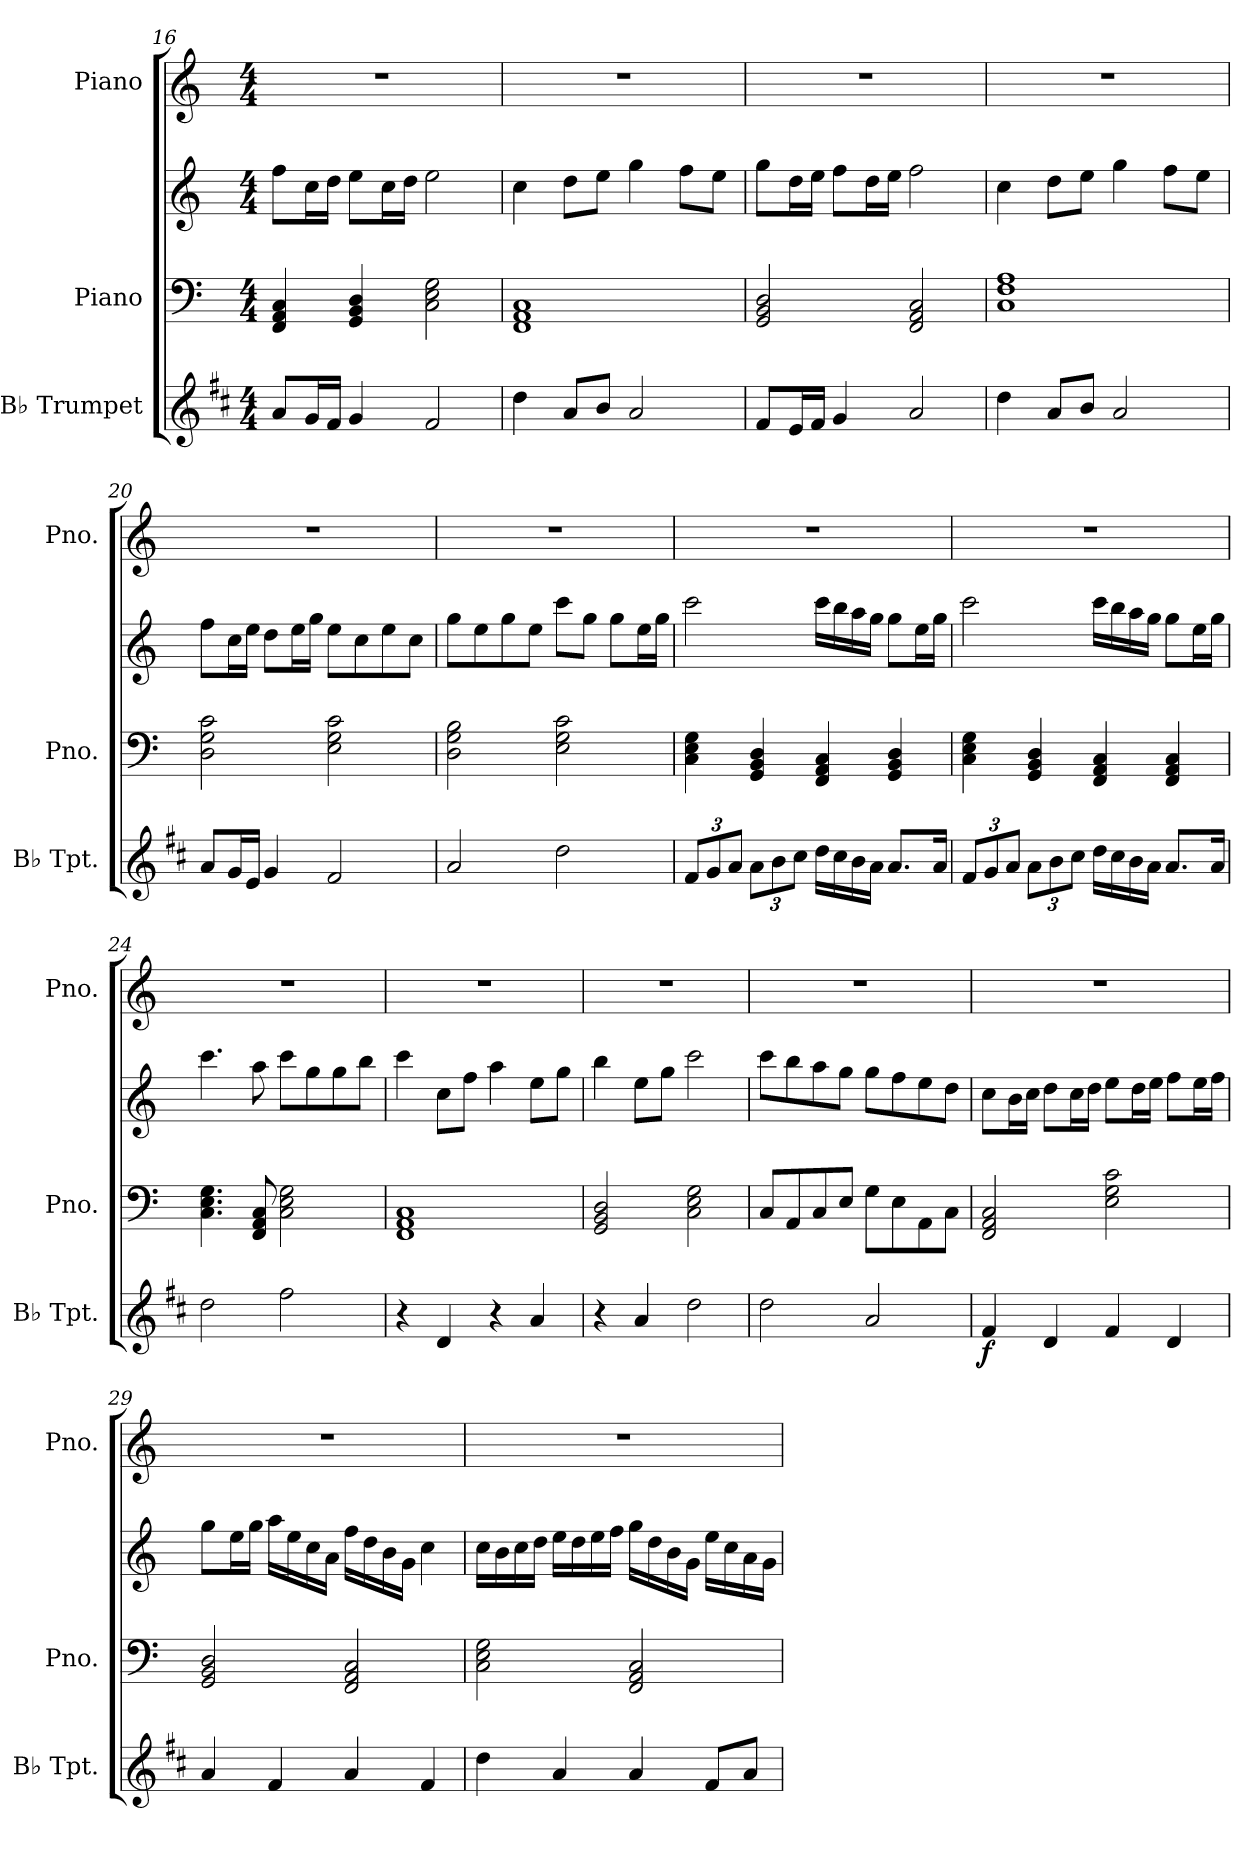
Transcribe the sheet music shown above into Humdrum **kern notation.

**kern	**dynam	**kern	**kern	**kern
*part3	*part3	*part2	*part2	*part1
*staff4	*staff4	*staff3	*staff2	*staff1
*I"B♭ Trumpet	*	*I"Piano	*	*I"Piano
*I'B♭ Tpt.	*	*I'Pno.	*	*I'Pno.
*clefG2	*	*clefF4	*clefG2	*clefG2
*ITrd1c2	*	*	*	*
*k[]	*	*k[]	*k[]	*k[]
*M4/4	*	*M4/4	*M4/4	*M4/4
=16	=16	=16	=16	=16
8g/L	.	4FF/ 4AA/ 4C/	8ff\L	1r
16f/L	.	.	16cc\L	.
16e/JJ	.	.	16dd\JJ	.
4f/	.	4GG/ 4BB/ 4D/	8ee\L	.
.	.	.	16cc\L	.
.	.	.	16dd\JJ	.
2e/	.	2C\ 2E\ 2G\	2ee\	.
=17	=17	=17	=17	=17
4cc\	.	1FF 1AA 1C	4cc\	1r
8g/L	.	.	8dd\L	.
8a/J	.	.	8ee\J	.
2g/	.	.	4gg\	.
.	.	.	8ff\L	.
.	.	.	8ee\J	.
=18	=18	=18	=18	=18
8e/L	.	2GG/ 2BB/ 2D/	8gg\L	1r
16d/L	.	.	16dd\L	.
16e/JJ	.	.	16ee\JJ	.
4f/	.	.	8ff\L	.
.	.	.	16dd\L	.
.	.	.	16ee\JJ	.
2g/	.	2FF/ 2AA/ 2C/	2ff\	.
=19	=19	=19	=19	=19
4cc\	.	1C 1F 1A	4cc\	1r
8g/L	.	.	8dd\L	.
8a/J	.	.	8ee\J	.
2g/	.	.	4gg\	.
.	.	.	8ff\L	.
.	.	.	8ee\J	.
!!LO:LB:g=z
=20	=20	=20	=20	=20
8g/L	.	2D\ 2G\ 2c\	8ff\L	1r
16f/L	.	.	16cc\L	.
16d/JJ	.	.	16ee\JJ	.
4f/	.	.	8dd\L	.
.	.	.	16ee\L	.
.	.	.	16gg\JJ	.
2e/	.	2E\ 2G\ 2c\	8ee\L	.
.	.	.	8cc\	.
.	.	.	8ee\	.
.	.	.	8cc\J	.
=21	=21	=21	=21	=21
2g/	.	2D\ 2G\ 2B\	8gg\L	1r
.	.	.	8ee\	.
.	.	.	8gg\	.
.	.	.	8ee\J	.
2cc\	.	2E\ 2G\ 2c\	8ccc\L	.
.	.	.	8gg\J	.
.	.	.	8gg\L	.
.	.	.	16ee\L	.
.	.	.	16gg\JJ	.
=22	=22	=22	=22	=22
*Xbrackettup	*	*	*	*
12e/L	.	4C\ 4E\ 4G\	2ccc\	1r
12f/	.	.	.	.
12g/J	.	.	.	.
12g\L	.	4GG/ 4BB/ 4D/	.	.
12a\	.	.	.	.
12b\J	.	.	.	.
16cc\LL	.	4FF/ 4AA/ 4C/	16ccc\LL	.
16b\	.	.	16bb\	.
16a\	.	.	16aa\	.
16g\JJ	.	.	16gg\JJ	.
8.g/L	.	4GG/ 4BB/ 4D/	8gg\L	.
.	.	.	16ee\L	.
16g/Jk	.	.	16gg\JJ	.
!!LO:LB:g=z
=23	=23	=23	=23	=23
12e/L	.	4C\ 4E\ 4G\	2ccc\	1r
12f/	.	.	.	.
12g/J	.	.	.	.
12g\L	.	4GG/ 4BB/ 4D/	.	.
12a\	.	.	.	.
12b\J	.	.	.	.
16cc\LL	.	4FF/ 4AA/ 4C/	16ccc\LL	.
16b\	.	.	16bb\	.
16a\	.	.	16aa\	.
16g\JJ	.	.	16gg\JJ	.
8.g/L	.	4FF/ 4AA/ 4C/	8gg\L	.
.	.	.	16ee\L	.
16g/Jk	.	.	16gg\JJ	.
!!LO:PB:g=z
=24	=24	=24	=24	=24
2cc\	.	4.C\ 4.E\ 4.G\	4.ccc\	1r
.	.	8FF/ 8AA/ 8C/	8aa\	.
2ee\	.	2C\ 2E\ 2G\	8ccc\L	.
.	.	.	8gg\	.
.	.	.	8gg\	.
.	.	.	8bb\J	.
=25	=25	=25	=25	=25
4r	.	1FF 1AA 1C	4ccc\	1r
4c/	.	.	8cc\L	.
.	.	.	8ff\J	.
4r	.	.	4aa\	.
4g/	.	.	8ee\L	.
.	.	.	8gg\J	.
=26	=26	=26	=26	=26
4r	.	2GG/ 2BB/ 2D/	4bb\	1r
4g/	.	.	8ee\L	.
.	.	.	8gg\J	.
2cc\	.	2C\ 2E\ 2G\	2ccc\	.
=27	=27	=27	=27	=27
2cc\	.	8C/L	8ccc\L	1r
.	.	8AA/	8bb\	.
.	.	8C/	8aa\	.
.	.	8E/J	8gg\J	.
2g/	.	8G\L	8gg\L	.
.	.	8E\	8ff\	.
.	.	8AA\	8ee\	.
.	.	8C\J	8dd\J	.
=28	=28	=28	=28	=28
!	!LO:DY:b	!	!	!
4e/	f	2FF/ 2AA/ 2C/	8cc\L	1r
.	.	.	16b\L	.
.	.	.	16cc\JJ	.
4c/	.	.	8dd\L	.
.	.	.	16cc\L	.
.	.	.	16dd\JJ	.
4e/	.	2E\ 2G\ 2c\	8ee\L	.
.	.	.	16dd\L	.
.	.	.	16ee\JJ	.
4c/	.	.	8ff\L	.
.	.	.	16ee\L	.
.	.	.	16ff\JJ	.
!!LO:LB:g=z
=29	=29	=29	=29	=29
4g/	.	2GG/ 2BB/ 2D/	8gg\L	1r
.	.	.	16ee\L	.
.	.	.	16gg\JJ	.
4e/	.	.	16aa\LL	.
.	.	.	16ee\	.
.	.	.	16cc\	.
.	.	.	16a\JJ	.
4g/	.	2FF/ 2AA/ 2C/	16ff\LL	.
.	.	.	16dd\	.
.	.	.	16b\	.
.	.	.	16g\JJ	.
4e/	.	.	4cc\	.
=30	=30	=30	=30	=30
4cc\	.	2C\ 2E\ 2G\	16cc\LL	1r
.	.	.	16b\	.
.	.	.	16cc\	.
.	.	.	16dd\JJ	.
4g/	.	.	16ee\LL	.
.	.	.	16dd\	.
.	.	.	16ee\	.
.	.	.	16ff\JJ	.
4g/	.	2FF/ 2AA/ 2C/	16gg\LL	.
.	.	.	16dd\	.
.	.	.	16b\	.
.	.	.	16g\JJ	.
8e/L	.	.	16ee\LL	.
.	.	.	16cc\	.
8g/J	.	.	16a\	.
.	.	.	16g\JJ	.
=	=	=	=	=
*-	*-	*-	*-	*-
